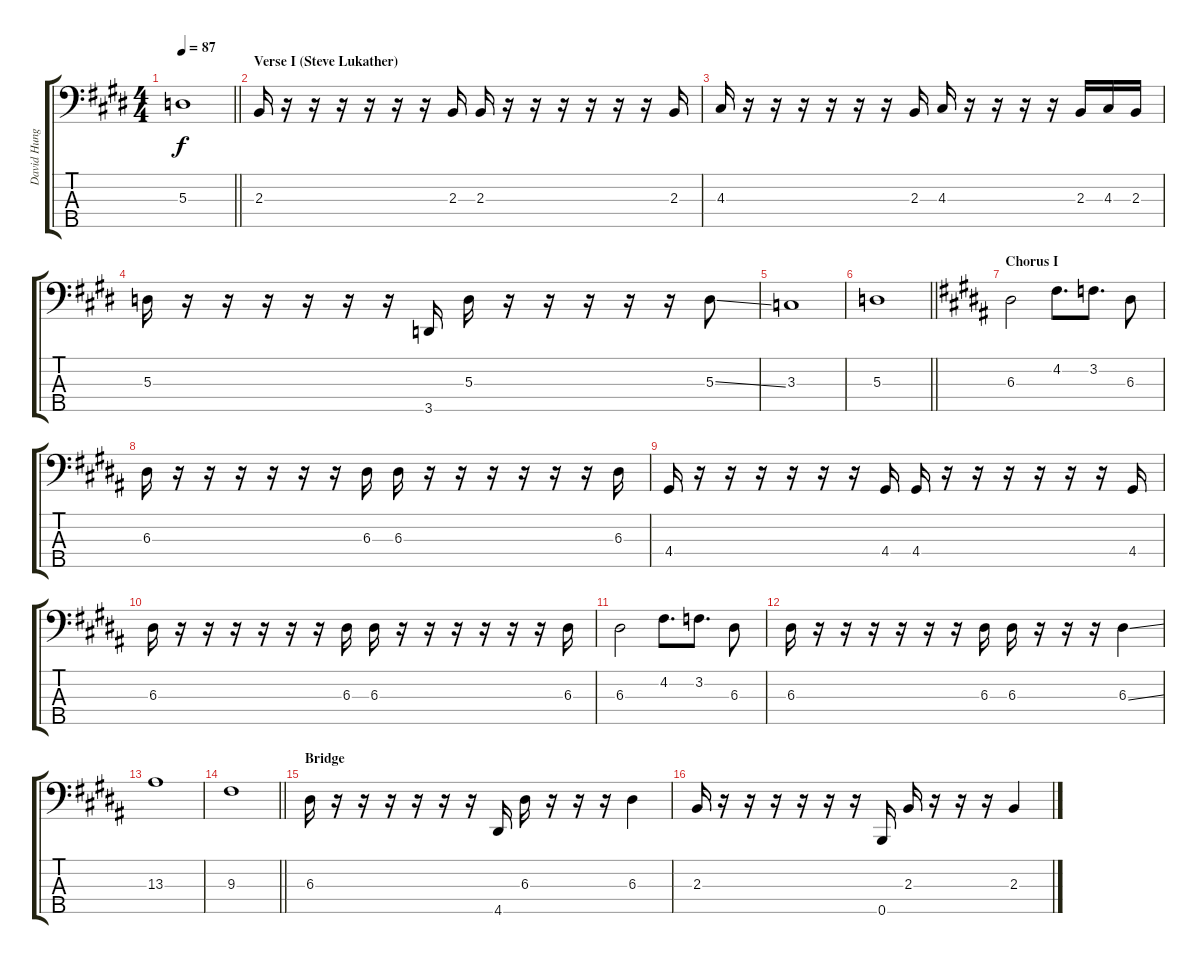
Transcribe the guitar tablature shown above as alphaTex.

\track ("David Hungate (Bass)" "David Hung") {instrument electricbassfinger}
\staff {score tabs}
\tuning (G2 D2 A1 E1 B0) {hide}
\ts (4 4)
\tempo 87
\clef f4
\barLineRight lightlight
\ks e
5.3.1{dy f} |
\section ("" "Verse I (Steve Lukather)")
2.3.16 r.16 r.16 r.16 r.16 r.16 r.16 2.3.16 2.3.16 r.16 r.16 r.16 r.16 r.16 r.16 2.3.16 |
4.3.16 r.16 r.16 r.16 r.16 r.16 r.16 2.3.16 4.3.16 r.16 r.16 r.16 r.16 2.3.16 4.3.16 2.3.16 |
5.3.16 r.16 r.16 r.16 r.16 r.16 r.16 3.5.16 5.3.16 r.16 r.16 r.16 r.16 r.16 5.3{ss}.8 |
3.3.1 |
\barLineRight lightlight
5.3.1 |
\section ("" "Chorus I")
\ks b
6.3.2 4.2.8{d} 3.2.8{d} 6.3.8 |
6.3.16 r.16 r.16 r.16 r.16 r.16 r.16 6.3.16 6.3.16 r.16 r.16 r.16 r.16 r.16 r.16 6.3.16 |
4.4.16 r.16 r.16 r.16 r.16 r.16 r.16 4.4.16 4.4.16 r.16 r.16 r.16 r.16 r.16 r.16 4.4.16 |
6.3.16 r.16 r.16 r.16 r.16 r.16 r.16 6.3.16 6.3.16 r.16 r.16 r.16 r.16 r.16 r.16 6.3.16 |
6.3.2 4.2.8{d} 3.2.8{d} 6.3.8 |
6.3.16 r.16 r.16 r.16 r.16 r.16 r.16 6.3.16 6.3.16 r.16 r.16 r.16 6.3{ss}.4 |
13.3.1 |
\barLineRight lightlight
9.3.1 |
\section ("" "Bridge")
6.3.16 r.16 r.16 r.16 r.16 r.16 r.16 4.5.16 6.3.16 r.16 r.16 r.16 6.3.4 |
2.3.16 r.16 r.16 r.16 r.16 r.16 r.16 0.5.16 2.3.16 r.16 r.16 r.16 2.3.4
